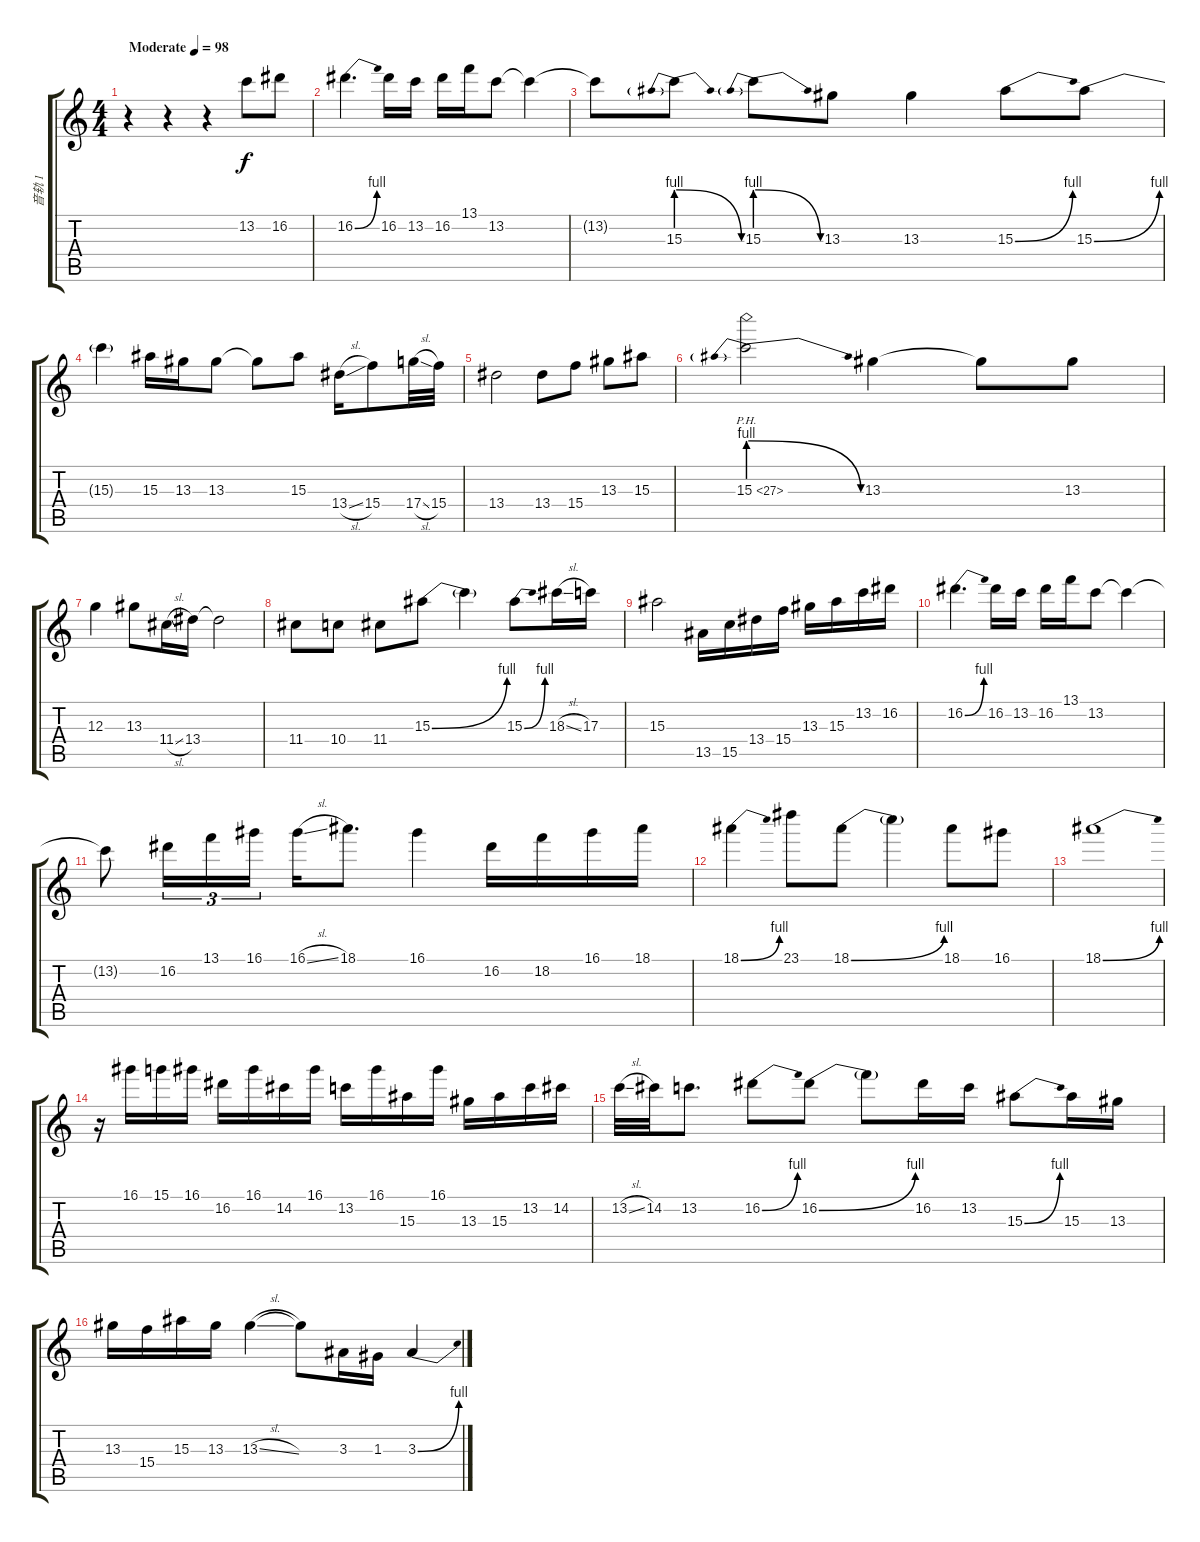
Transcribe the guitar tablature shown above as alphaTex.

\track ("音轨 1" "音轨 1") {instrument overdrivenguitar}
\staff {score tabs}
\tuning (E4 B3 G3 D3 A2 E2) {hide}
\ts (4 4)
\tempo (98 "Moderate")
\clef g2
\ks c
r.4{dy f instrument overdrivenguitar} r.4 r.4 13.2.8 16.2.8 |
16.2{be (bend 0 0 60 4)}.4{d} 16.2.16 13.2.16 16.2.16 13.1.16 13.2.8 13.2{t}.4 |
13.2{t}.8 15.3{be (prebendrelease 0 4 60 0)}.8 15.3{be (prebendrelease 0 4 60 0)}.8 13.3.8 13.3.4 15.3{be (bend 0 0 60 4)}.8 15.3{be (bend 0 0 60 4)}.8 |
15.3{t}.4 15.3.16 13.3.16 13.3.8 13.3{t}.8 15.3.8 13.4{sl}.16 15.4.8 17.4{sl}.32 15.4.32 |
13.4.2 13.4.8 15.4.8 13.3.8 15.3.8 |
15.3{be (prebendrelease 0 4 60 0) ph 12}.2 13.3.4 13.3{t}.8 13.3.8 |
12.3.4 13.3.8 11.4{sl}.16 13.4.16 13.4{t}.2 |
11.4.8 10.4.8 11.4.8 15.3{be (bend 0 0 60 4)}.8 15.3{t}.4 15.3{be (bend 0 0 60 4)}.8 18.3{sl}.16 17.3.16 |
15.3.2 13.5.16 15.5.16 13.4.16 15.4.16 13.3.16 15.3.16 13.2.16 16.2.16 |
16.2{be (bend 0 0 60 4)}.4{d} 16.2.16 13.2.16 16.2.16 13.1.16 13.2.8 13.2{t}.4 |
13.2{t}.8 16.2.16{tu (3 2)} 13.1.16{tu (3 2)} 16.1.16{tu (3 2)} 16.1{sl}.16 18.1.8{d} 16.1.4 16.2.16 18.2.16 16.1.16 18.1.16 |
18.1{be (bend 0 0 60 4)}.4 23.1.8 18.1{be (bend 0 0 60 4)}.8 18.1{t}.4 18.1.8 16.1.8 |
18.1{be (bend 0 0 60 4)}.1 |
r.16 16.1.16 15.1.16 16.1.16 16.2.16 16.1.16 14.2.16 16.1.16 13.2.16 16.1.16 15.3.16 16.1.16 13.3.16 15.3.16 13.2.16 14.2.16 |
13.2{sl}.32 14.2.32 13.2.8{d} 16.2{be (bend 0 0 60 4)}.8 16.2{be (bend 0 0 60 4)}.8 16.2{t}.8 16.2.16 13.2.16 15.3{be (bend 0 0 60 4)}.8 15.3.16 13.3.16 |
13.3.16 15.4.16 15.3.16 13.3.16 13.3{sl}.4 13.3{t}.8 3.3.16 1.3.16 3.3{be (bend 0 0 60 4)}.4
